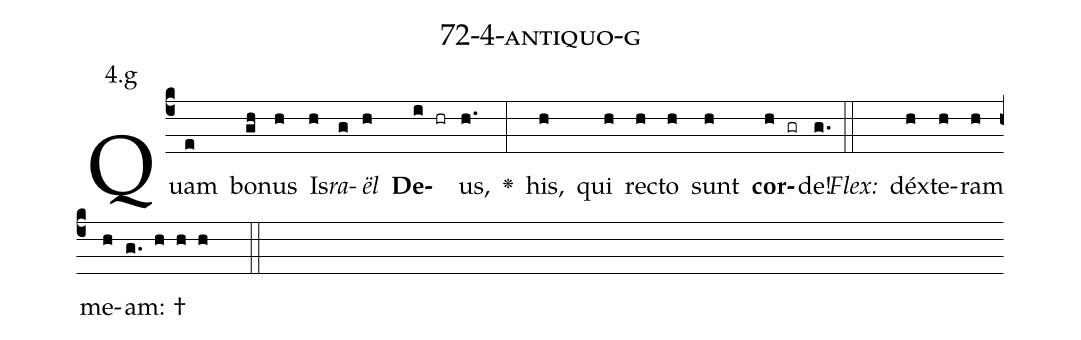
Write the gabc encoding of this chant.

name: 72-4-antiquo-g;
annotation: 4.g;
%%
(c4)Quam(e) bo(gh)nus(h) Is(h)<i>ra</i>(g)<i>ël</i>(h) <b>De</b>(i hr)us,(h.) <v>\greheightstar</v>(:) his,(h) qui(h) rec(h)to(h) sunt(h) <b>cor</b>(h gr)de!(g.) (::)
<i>Flex:</i>()  déx(h)te(h)ram(h) me(h)am: †(g. h h h  ::)

%E(h) u(h) o(h) u(h) a(h) e.(g.) (::)
